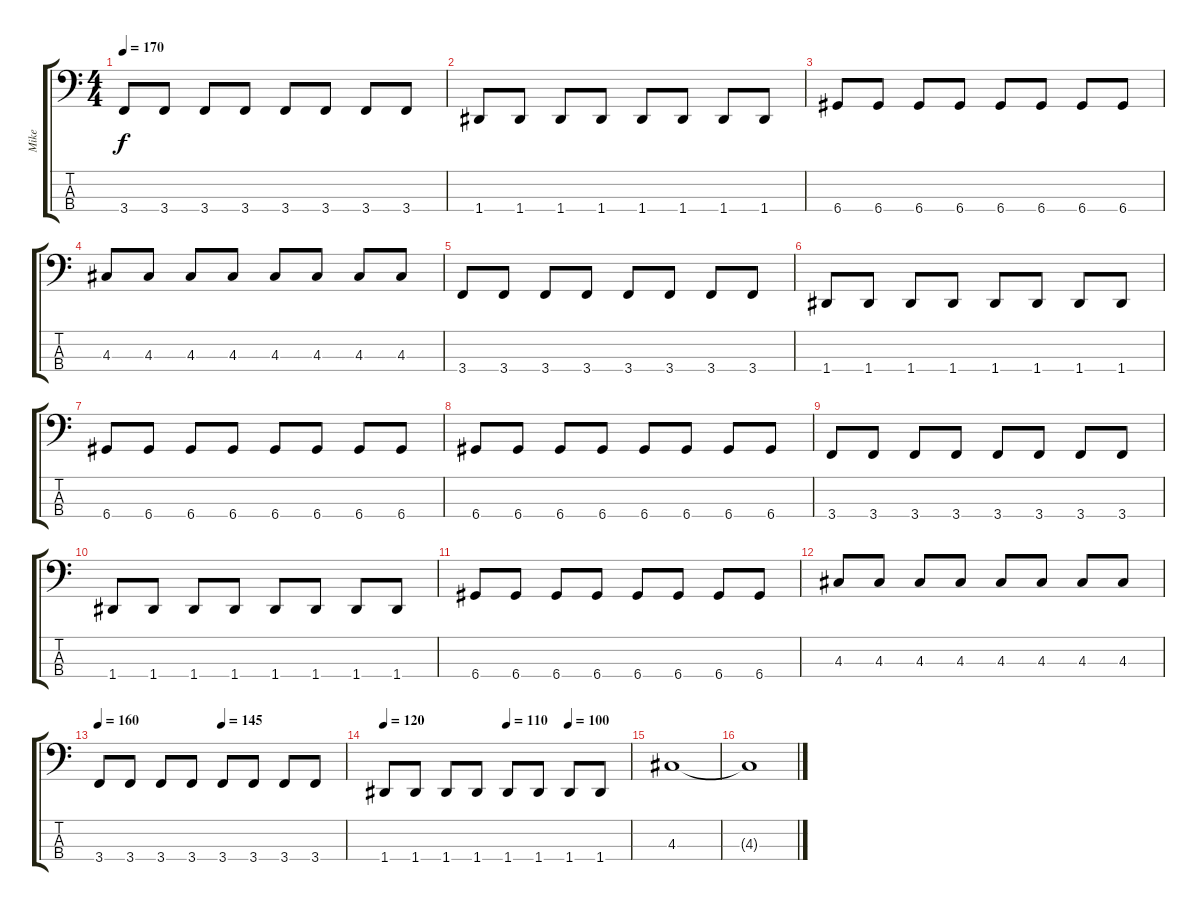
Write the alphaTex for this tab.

\track ("Mike" "Mike") {instrument electricbassfinger}
\staff {score tabs}
\tuning (G2 D2 A1 D1) {hide}
\ts (4 4)
\tempo 170
\clef f4
\ks c
3.4.8{dy f} 3.4.8 3.4.8 3.4.8 3.4.8 3.4.8 3.4.8 3.4.8 |
1.4.8 1.4.8 1.4.8 1.4.8 1.4.8 1.4.8 1.4.8 1.4.8 |
6.4.8 6.4.8 6.4.8 6.4.8 6.4.8 6.4.8 6.4.8 6.4.8 |
4.3.8 4.3.8 4.3.8 4.3.8 4.3.8 4.3.8 4.3.8 4.3.8 |
3.4.8 3.4.8 3.4.8 3.4.8 3.4.8 3.4.8 3.4.8 3.4.8 |
1.4.8 1.4.8 1.4.8 1.4.8 1.4.8 1.4.8 1.4.8 1.4.8 |
6.4.8 6.4.8 6.4.8 6.4.8 6.4.8 6.4.8 6.4.8 6.4.8 |
6.4.8 6.4.8 6.4.8 6.4.8 6.4.8 6.4.8 6.4.8 6.4.8 |
3.4.8 3.4.8 3.4.8 3.4.8 3.4.8 3.4.8 3.4.8 3.4.8 |
1.4.8 1.4.8 1.4.8 1.4.8 1.4.8 1.4.8 1.4.8 1.4.8 |
6.4.8 6.4.8 6.4.8 6.4.8 6.4.8 6.4.8 6.4.8 6.4.8 |
4.3.8 4.3.8 4.3.8 4.3.8 4.3.8 4.3.8 4.3.8 4.3.8 |
\tempo 160
\tempo (145 0.5)
3.4.8 3.4.8 3.4.8 3.4.8 3.4.8 3.4.8 3.4.8 3.4.8 |
\tempo 120
\tempo (110 0.5)
\tempo (100 0.75)
1.4.8 1.4.8 1.4.8 1.4.8 1.4.8 1.4.8 1.4.8 1.4.8 |
4.3.1{volume 0} |
4.3{t}.1
